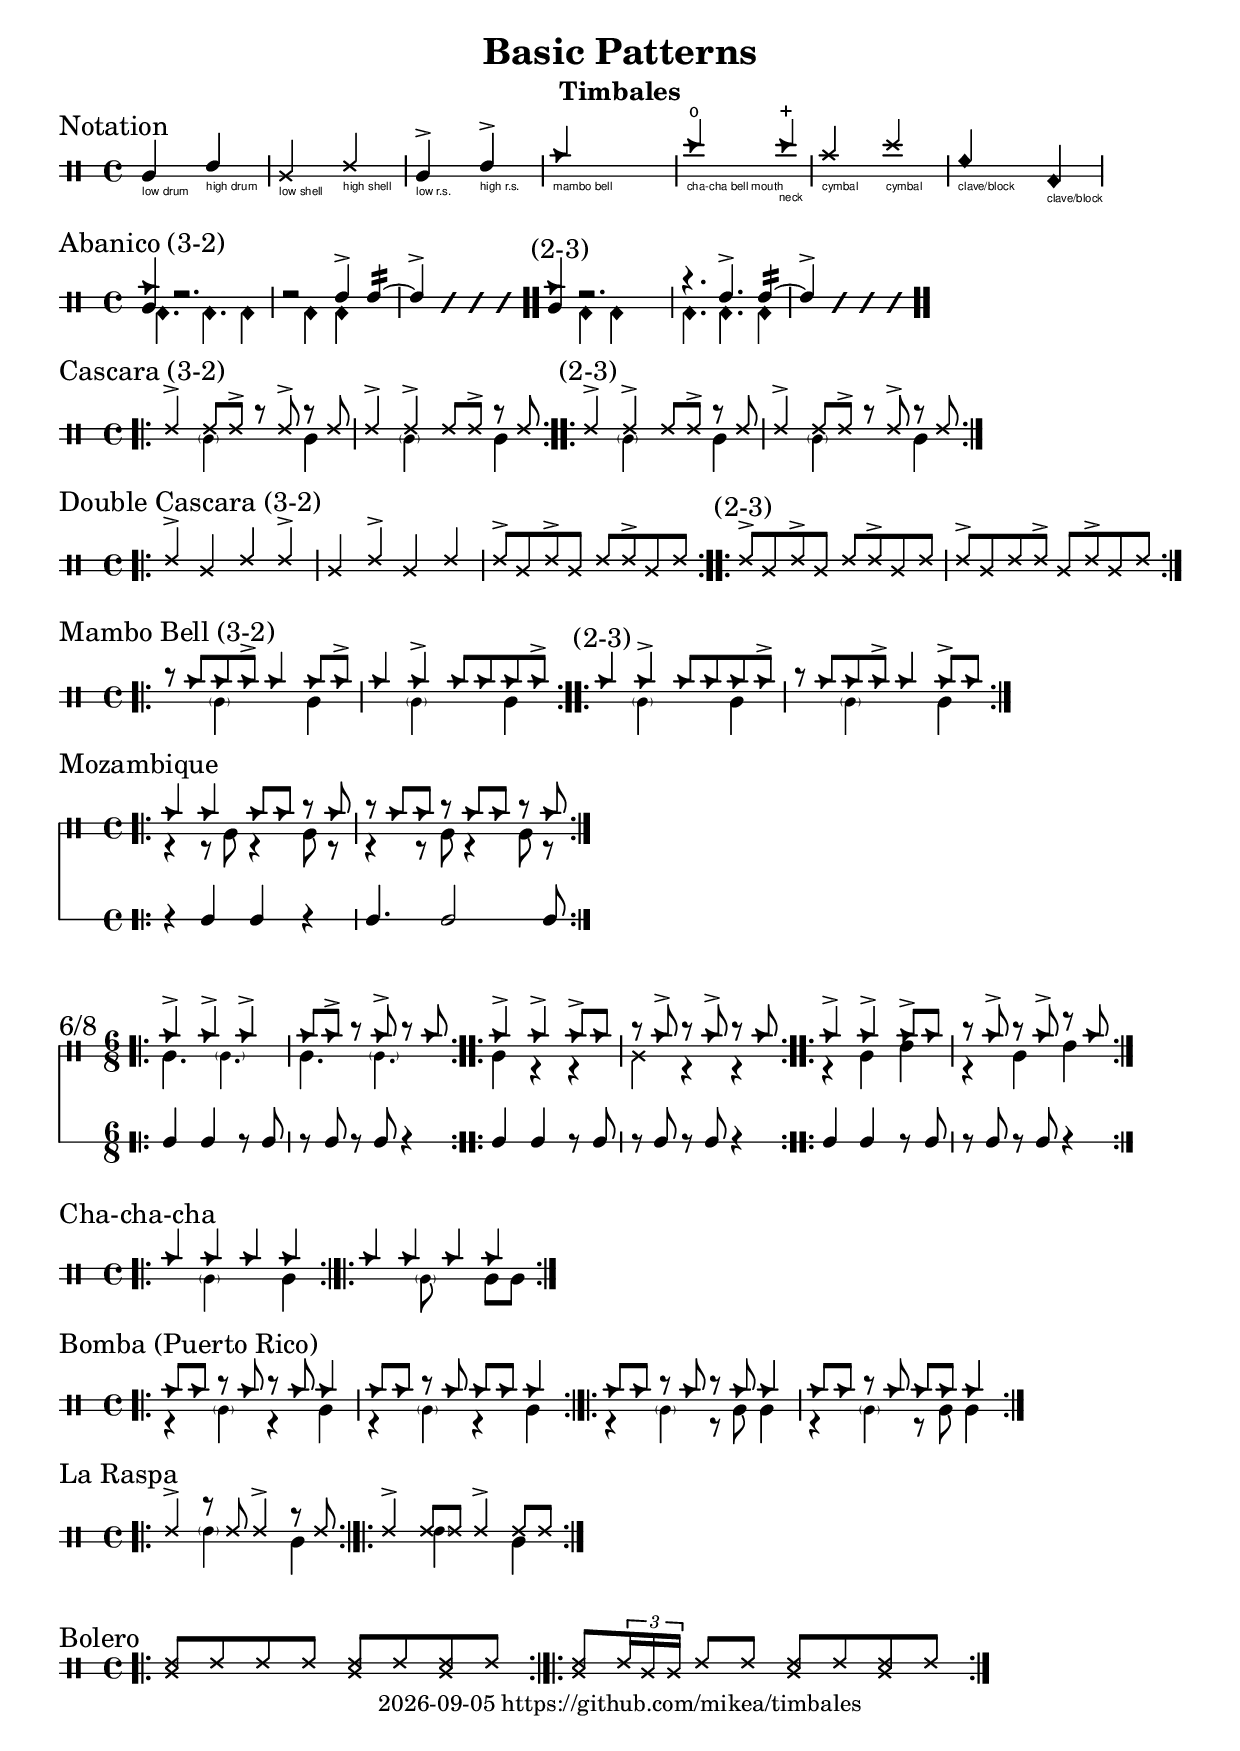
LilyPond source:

\version "2.24.2"

\include "common/all.ly"

date = #(strftime "%Y-%m-%d" (localtime (current-time)))

\header {
  title = "Basic Patterns"
  instrument = "Timbales"
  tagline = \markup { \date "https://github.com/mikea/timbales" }
}


\newTimbalesStaff <<
    \sectionLabel "Notation"
    \newDrumVoiceOne \drummode { 
      timl4_"low drum" s4 timh4_"high drum" s4 |
      ssl4_"low shell" s4 ssh4_"high shell" s4 |
      timl4^>_"low r.s." s4 timh4^>_"high r.s." s4 |
      cb4_"mambo bell" s2. |
      rbm4_"cha-cha bell mouth" s2 rbn4_"neck" |
      cymc4_"cymbal" s4 cymcb4_"cymbal" s4 |
      cl4_"clave/block" s2 wbl4_"clave/block" |
      
    }
>>

%% Abanico

\newTimbalesStaff <<
    \newDrumVoiceOne \drummode { 
        \sectionLabel "Abanico (3-2)"
        <<cb4 timl>> r2. | r2 timh4-> timh:16~ | timh-> \rs \rs \rs \bar ".."
        \sectionLabel "(2-3)"
        <<cb4 timl>> r2. | r4. timh4.-> timh4:16~ | timh-> \rs \rs \rs \bar ".."
    }
    \newDrumVoiceTwo \drummode { 
        % 3-2
        wbl4. wbl4. wbl4 | s4 wbl wbl s4 | s1
        % 2-3
        s4 wbl wbl s4 | wbl4. wbl4. wbl4 | s1
    }
>>

%% Cascara 

\newTimbalesStaff <<
  \newDrumVoiceOne \drummode { 
    \sectionLabel "Cascara (3-2)"
    \bar ".|:" 
    ssh4-> ssh8 ssh-> r ssh-> r ssh | ssh4-> ssh-> ssh8 ssh-> r ssh 
    \bar ":..:"
    \sectionLabel "(2-3)"
    ssh4-> ssh-> ssh8 ssh-> r ssh | ssh4-> ssh8 ssh-> r ssh-> r ssh 
    \bar ":|."
  } 
  \newDrumVoiceTwo \drummode {
    % paila 3/2
    s4 \ghost timl s4 timl4 | s4 \ghost timl s4 timl4 |
    % paila 2/3
    s4 \ghost timl s4 timl4 | s4 \ghost timl s4 timl4 |
  }
>>

%% Double Cascara 

\newTimbalesStaff <<
  \newDrumVoiceOne \drummode { 
    \sectionLabel "Double Cascara (3-2)"
    \bar ".|:" 
    ssh-> ssl ssh ssh-> ssl ssh-> ssl ssh | ssh8-> ssl ssh-> ssl ssh ssh-> ssl ssh | 
    \bar ":..:"
    \sectionLabel "(2-3)"
    ssh8-> ssl ssh-> ssl ssh ssh-> ssl ssh | ssh-> ssl ssh ssh-> ssl ssh-> ssl ssh |
    \bar ":|."
  }
>>

%% Mambo bell

\newTimbalesStaff <<
  \newDrumVoiceOne \drummode { 
    \sectionLabel "Mambo Bell (3-2)"
    \bar ".|:" 
    r8 cb cb cb-> cb4 cb8 cb-> | cb4 cb-> cb8 cb cb cb-> |
    \bar ":..:"
    \sectionLabel "(2-3)"
    cb4 cb-> cb8 cb cb cb-> | r8 cb cb cb-> cb4 cb8-> cb |
    \bar ":|."
  } 
  \newDrumVoiceTwo \drummode { 
    s4 \ghost timl s4 timl4 | s4 \ghost timl s4 timl4 |
    s4 \ghost timl s4 timl4 | s4 \ghost timl s4 timl4 |
  }
>>


%% Mozambique

\newTimbalesStaff <<
  \newDrumVoiceOne \drummode { 
        \sectionLabel "Mozambique"
        \bar ".|:" 
        cb4 4 8  8 r cb | r cb cb r cb8 cb8 r cb |
        \bar ":|."
    }
  \newDrumVoiceTwo \drummode { 
        r4 r8 timl8 r4 timl8 r8 | r4 r8 timl8 r4 timl8 r8 |
  }

    \new RhythmicStaff \with {
    } {
        \bar ".|:" 
        r4 c c r | c4. c2 c8 | \bar ":..:"
        \bar ":|."
    }
>>

%% 6/8

\newTimbalesStaff <<
  \newDrumVoiceOne \drummode { 
      \sectionLabel "6/8"
      \time 6/8
      \bar ".|:" 
      cb4-> cb4-> cb4-> | cb8 cb8-> r8 cb8-> r8 cb8 |
      \bar ":..:"
      cb4-> cb4-> cb8-> cb8 | r8 cb8-> r8 cb8-> r8 cb8 |
      \bar ":..:"
      cb4-> cb4-> cb8-> cb8 | r8 cb8-> r8 cb8-> r8 cb8 |
      \bar ":|."
    }
  \newDrumVoiceTwo \drummode { 
      timl4. \ghost timl4. | timl4. \ghost timl4. |
      timl4 r4 r4 | ssl4 r4 r4 |
      r4 timl4 timh4 | r4 timl4 timh4 |
    }

    \new RhythmicStaff \with {
    } {
      c4 c4 r8 c8 | r8 c8 r8 c8 r4 |
      c4 c4 r8 c8 | r8 c8 r8 c8 r4 |
      c4 c4 r8 c8 | r8 c8 r8 c8 r4 |
    }
>>


%% Cha-cha-cha

\newTimbalesStaff <<
      \sectionLabel "Cha-cha-cha"
      \time 4/4
    \newDrumVoiceOne \drummode { 
      \bar ".|:" 
      cb4 4 4 4 |
      \bar ":|.|:"
      cb4 4 4 4 |
      \bar ":|."
    }
    \newDrumVoiceTwo \drummode {
      s4 \ghost timl4 s4 timl4 |
      s4. \ghost timl8 s4 timl8 timl8 |
    }
>>

% Bomba

\newTimbalesStaff <<
    \sectionLabel "Bomba (Puerto Rico)"
    \time 4/4

    \newDrumVoiceOne \drummode { 
      \bar ".|:" 
      cb8 cb r cb r cb cb4 | cb8 cb r cb cb cb cb4
      \bar ":|.|:"
      cb8 cb r cb r cb cb4 | cb8 cb r cb cb cb cb4
      \bar ":|."
    }
    \newDrumVoiceTwo \drummode {
      r4 \ghost timl4 r4 timl4 | r4 \ghost timl4 r4 timl4 |      
      r4 \ghost timl4 r8 timl8 timl4 | r4 \ghost timl4 r8 timl8 timl4 |      
    }
>>

% La Raspa

\newTimbalesStaff <<
    \sectionLabel "La Raspa"
    \time 4/4

    \newDrumVoiceOne \drummode { 
      \bar ".|:" 
      ssh4^> r8 ssh8 ssh4^> r8 ssh8
      \bar ":|.|:"
      ssh4^> ssh8 ssh8 ssh4^> ssh8 ssh8
      \bar ":|."
    }
    \newDrumVoiceTwo \drummode {
      s4 \ghost timh4 s4 timl4 | 
      s4 \ghost timh4 s4 timl4 |      
    }
>>

% Bolero

\newTimbalesStaff <<
    \sectionLabel "Bolero"
    \time 4/4

    \newDrumVoiceOne \drummode { 
      \bar ".|:" 
      <<ssl8 ssh8>> 8 8 8 <<ssl8 ssh8>> 8 <<ssl8 ssh8>> 8
      \bar ":|.|:"
      <<ssl8 ssh8>> \tuplet 3/2 { ssh16 ssl16 ssl16 } ssh8 8 <<ssl8 ssh8>> 8 <<ssl8 ssh8>> 8
      \bar ":|."
    }
    
>>